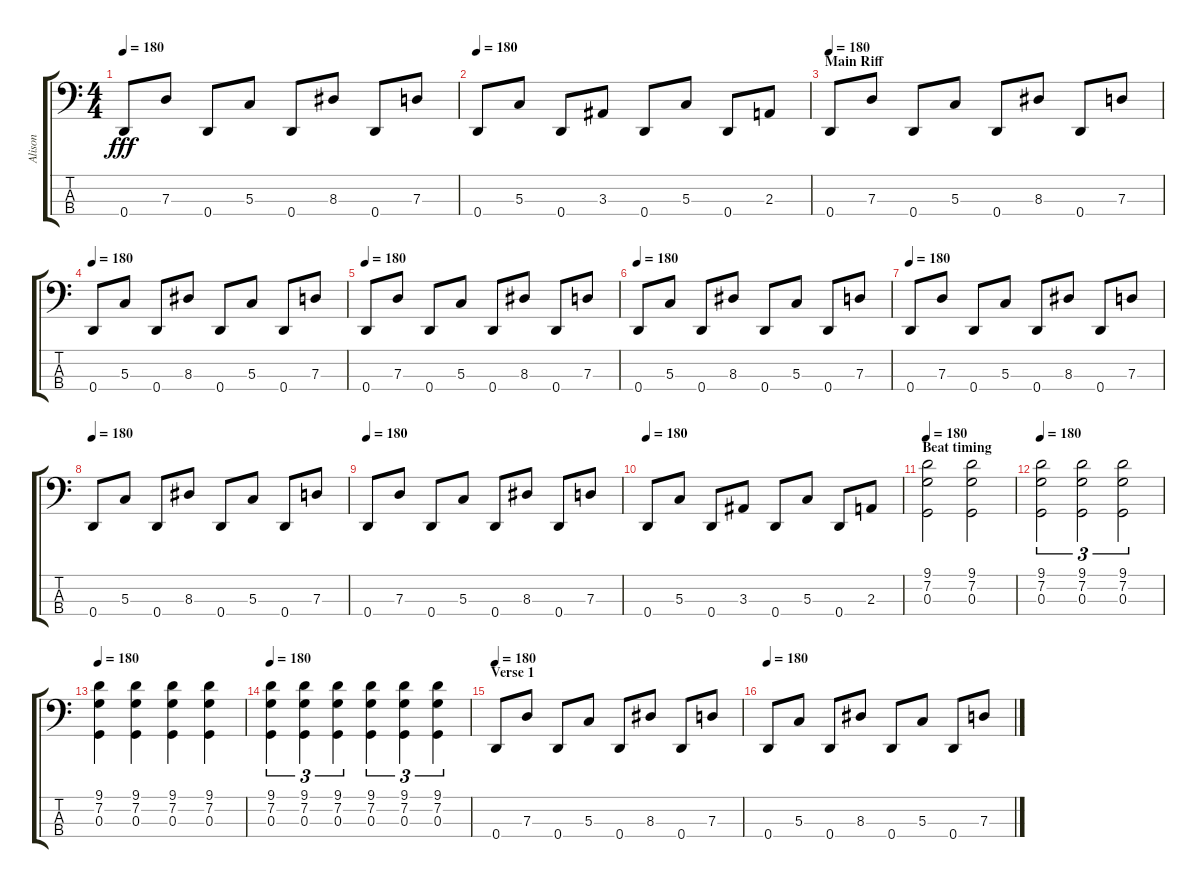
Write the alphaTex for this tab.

\track ("Alison" "Alison") {instrument electricbassfinger}
\staff {score tabs}
\tuning (F2 C2 G1 D1) {hide}
\ts (4 4)
\tempo 180
\clef f4
\ks c
0.4.8{dy fff} 7.3.8 0.4.8 5.3.8 0.4.8 8.3.8 0.4.8 7.3.8 |
\tempo 180
0.4.8 5.3.8 0.4.8 3.3.8 0.4.8 5.3.8 0.4.8 2.3.8 |
\section ("" "Main Riff")
\tempo 180
0.4.8 7.3.8 0.4.8 5.3.8 0.4.8 8.3.8 0.4.8 7.3.8 |
\tempo 180
0.4.8 5.3.8 0.4.8 8.3.8 0.4.8 5.3.8 0.4.8 7.3.8 |
\tempo 180
0.4.8 7.3.8 0.4.8 5.3.8 0.4.8 8.3.8 0.4.8 7.3.8 |
\tempo 180
0.4.8 5.3.8 0.4.8 8.3.8 0.4.8 5.3.8 0.4.8 7.3.8 |
\tempo 180
0.4.8 7.3.8 0.4.8 5.3.8 0.4.8 8.3.8 0.4.8 7.3.8 |
\tempo 180
0.4.8 5.3.8 0.4.8 8.3.8 0.4.8 5.3.8 0.4.8 7.3.8 |
\tempo 180
0.4.8 7.3.8 0.4.8 5.3.8 0.4.8 8.3.8 0.4.8 7.3.8 |
\tempo 180
0.4.8 5.3.8 0.4.8 3.3.8 0.4.8 5.3.8 0.4.8 2.3.8 |
\section ("" "Beat timing")
\tempo 180
(9.1 7.2 0.3).2 (9.1 7.2 0.3).2 |
\tempo 180
(9.1 7.2 0.3).2{tu (3 2)} (9.1 7.2 0.3).2{tu (3 2)} (9.1 7.2 0.3).2{tu (3 2)} |
\tempo 180
(9.1 7.2 0.3).4 (9.1 7.2 0.3).4 (9.1 7.2 0.3).4 (9.1 7.2 0.3).4 |
\tempo 180
(9.1 7.2 0.3).4{tu (3 2)} (9.1 7.2 0.3).4{tu (3 2)} (9.1 7.2 0.3).4{tu (3 2)} (9.1 7.2 0.3).4{tu (3 2)} (9.1 7.2 0.3).4{tu (3 2)} (9.1 7.2 0.3).4{tu (3 2)} |
\section ("" "Verse 1")
\tempo 180
0.4.8 7.3.8 0.4.8 5.3.8 0.4.8 8.3.8 0.4.8 7.3.8 |
\tempo 180
0.4.8 5.3.8 0.4.8 8.3.8 0.4.8 5.3.8 0.4.8 7.3.8
